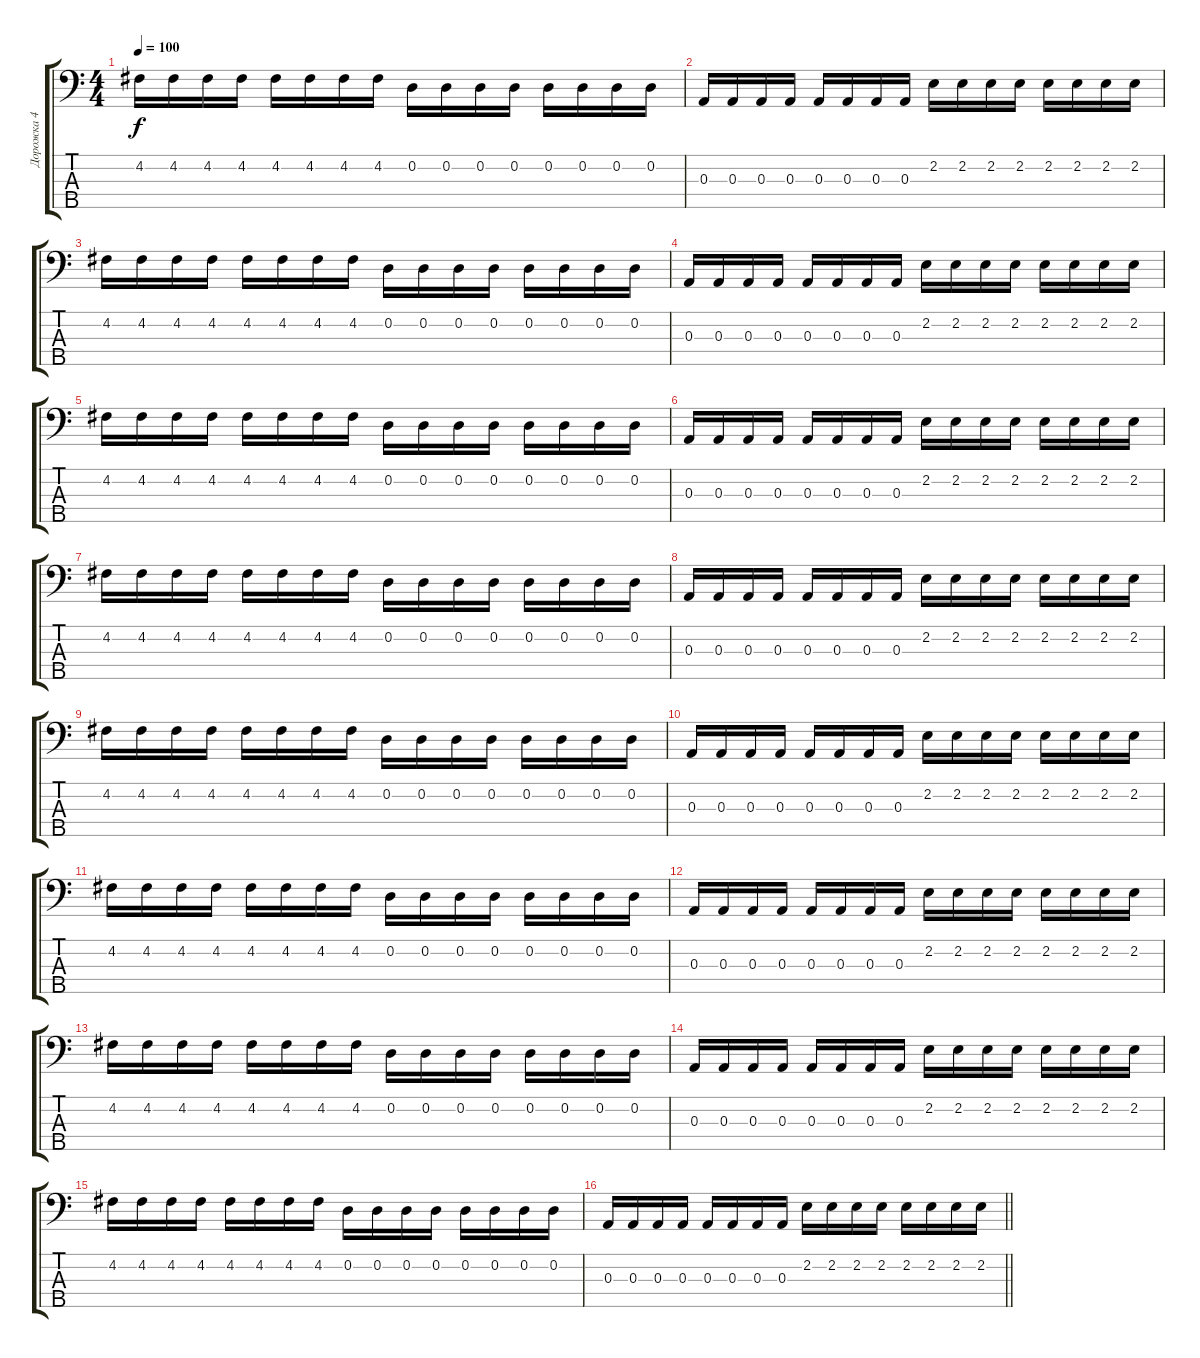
\track ("Дорожка 4" "Дорожка 4") {instrument electricbasspick}
\staff {score tabs}
\tuning (G2 D2 A1 E1 B0) {hide}
\ts (4 4)
\tempo 100
\clef f4
\ks c
4.2.16{dy f} 4.2.16 4.2.16 4.2.16 4.2.16 4.2.16 4.2.16 4.2.16 0.2.16 0.2.16 0.2.16 0.2.16 0.2.16 0.2.16 0.2.16 0.2.16 |
0.3.16 0.3.16 0.3.16 0.3.16 0.3.16 0.3.16 0.3.16 0.3.16 2.2.16 2.2.16 2.2.16 2.2.16 2.2.16 2.2.16 2.2.16 2.2.16 |
4.2.16 4.2.16 4.2.16 4.2.16 4.2.16 4.2.16 4.2.16 4.2.16 0.2.16 0.2.16 0.2.16 0.2.16 0.2.16 0.2.16 0.2.16 0.2.16 |
0.3.16 0.3.16 0.3.16 0.3.16 0.3.16 0.3.16 0.3.16 0.3.16 2.2.16 2.2.16 2.2.16 2.2.16 2.2.16 2.2.16 2.2.16 2.2.16 |
4.2.16 4.2.16 4.2.16 4.2.16 4.2.16 4.2.16 4.2.16 4.2.16 0.2.16 0.2.16 0.2.16 0.2.16 0.2.16 0.2.16 0.2.16 0.2.16 |
0.3.16 0.3.16 0.3.16 0.3.16 0.3.16 0.3.16 0.3.16 0.3.16 2.2.16 2.2.16 2.2.16 2.2.16 2.2.16 2.2.16 2.2.16 2.2.16 |
4.2.16 4.2.16 4.2.16 4.2.16 4.2.16 4.2.16 4.2.16 4.2.16 0.2.16 0.2.16 0.2.16 0.2.16 0.2.16 0.2.16 0.2.16 0.2.16 |
0.3.16 0.3.16 0.3.16 0.3.16 0.3.16 0.3.16 0.3.16 0.3.16 2.2.16 2.2.16 2.2.16 2.2.16 2.2.16 2.2.16 2.2.16 2.2.16 |
4.2.16 4.2.16 4.2.16 4.2.16 4.2.16 4.2.16 4.2.16 4.2.16 0.2.16 0.2.16 0.2.16 0.2.16 0.2.16 0.2.16 0.2.16 0.2.16 |
0.3.16 0.3.16 0.3.16 0.3.16 0.3.16 0.3.16 0.3.16 0.3.16 2.2.16 2.2.16 2.2.16 2.2.16 2.2.16 2.2.16 2.2.16 2.2.16 |
4.2.16 4.2.16 4.2.16 4.2.16 4.2.16 4.2.16 4.2.16 4.2.16 0.2.16 0.2.16 0.2.16 0.2.16 0.2.16 0.2.16 0.2.16 0.2.16 |
0.3.16 0.3.16 0.3.16 0.3.16 0.3.16 0.3.16 0.3.16 0.3.16 2.2.16 2.2.16 2.2.16 2.2.16 2.2.16 2.2.16 2.2.16 2.2.16 |
4.2.16 4.2.16 4.2.16 4.2.16 4.2.16 4.2.16 4.2.16 4.2.16 0.2.16 0.2.16 0.2.16 0.2.16 0.2.16 0.2.16 0.2.16 0.2.16 |
0.3.16 0.3.16 0.3.16 0.3.16 0.3.16 0.3.16 0.3.16 0.3.16 2.2.16 2.2.16 2.2.16 2.2.16 2.2.16 2.2.16 2.2.16 2.2.16 |
4.2.16 4.2.16 4.2.16 4.2.16 4.2.16 4.2.16 4.2.16 4.2.16 0.2.16 0.2.16 0.2.16 0.2.16 0.2.16 0.2.16 0.2.16 0.2.16 |
\barLineRight lightlight
0.3.16 0.3.16 0.3.16 0.3.16 0.3.16 0.3.16 0.3.16 0.3.16 2.2.16 2.2.16 2.2.16 2.2.16 2.2.16 2.2.16 2.2.16 2.2.16
